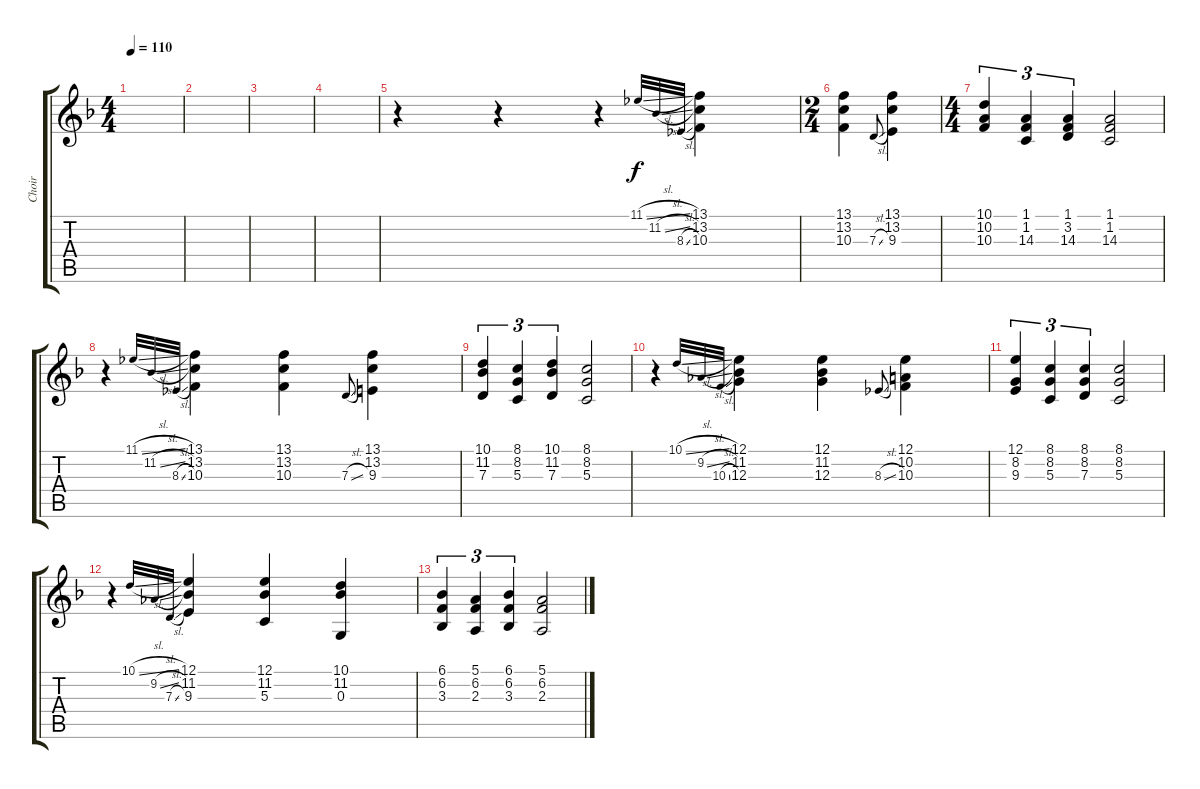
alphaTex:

\track ("Choir" "Choir") {instrument voiceoohs}
\staff {score tabs}
\tuning (E4 B3 G3 D3 A2 E2) {hide}
\ts (4 4)
\tempo 110
\clef g2
\ks f
|
|
|
|
r.4 r.4 r.4 11.1{sl}.32{gr onbeat} 11.2{sl}.32{gr onbeat} 8.3{sl}.32{gr onbeat} (13.1 13.2 10.3).4 |
\ts (2 4)
(13.1 13.2 10.3).4 7.3{sl}.8{gr onbeat} (13.1 13.2 9.3).4 |
\ts (4 4)
(10.1 10.2 10.3).4{tu (3 2)} (1.1 1.2 14.3).4{tu (3 2)} (1.1 3.2 14.3).4{tu (3 2)} (1.1 1.2 14.3).2 |
r.4 11.1{sl}.32{gr onbeat} 11.2{sl}.32{gr onbeat} 8.3{sl}.32{gr onbeat} (13.1 13.2 10.3).4 (13.1 13.2 10.3).4 7.3{sl}.8{gr onbeat} (13.1 13.2 9.3).4 |
(10.1 11.2 7.3).4{tu (3 2)} (8.1 8.2 5.3).4{tu (3 2)} (10.1 11.2 7.3).4{tu (3 2)} (8.1 8.2 5.3).2 |
r.4 10.1{sl}.32{gr onbeat} 9.2{sl}.32{gr onbeat} 10.3{sl}.32{gr onbeat} (12.1 11.2 12.3).4 (12.1 11.2 12.3).4 8.3{sl}.8{gr onbeat} (12.1 10.2 10.3).4 |
(12.1 8.2 9.3).4{tu (3 2)} (8.1 8.2 5.3).4{tu (3 2)} (8.1 8.2 7.3).4{tu (3 2)} (8.1 8.2 5.3).2 |
r.4 10.1{sl}.32{gr onbeat} 9.2{sl}.32{gr onbeat} 7.3{sl}.32{gr onbeat} (12.1 11.2 9.3).4 (12.1 11.2 5.3).4 (10.1 11.2 0.3).4 |
(6.1 6.2 3.3).4{tu (3 2)} (5.1 6.2 2.3).4{tu (3 2)} (6.1 6.2 3.3).4{tu (3 2)} (5.1 6.2 2.3).2
